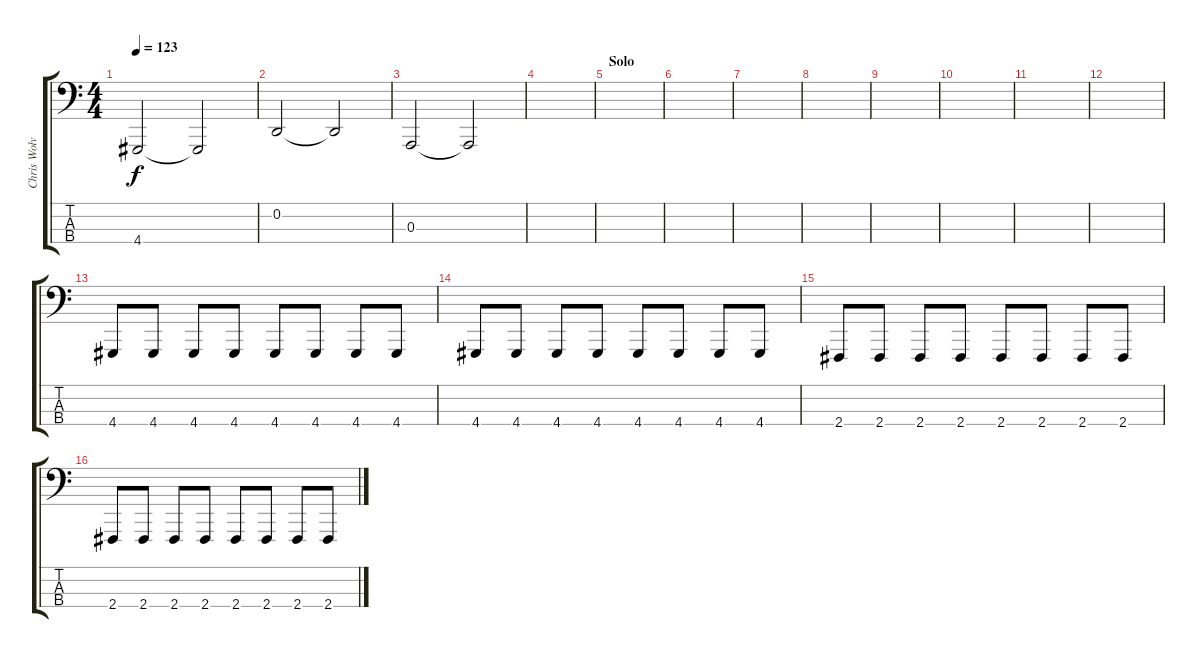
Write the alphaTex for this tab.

\track ("Chris Wolv." "Chris Wolv") {instrument lead8bassandlead}
\staff {score tabs}
\tuning (G2 D2 A1 E1) {hide}
\ts (4 4)
\tempo 123
\clef f4
\ks c
4.4.2{dy f} 4.4{t}.2 |
0.2.2 0.2{t}.2 |
0.3.2 0.3{t}.2 |
|
\section ("" "Solo")
|
|
|
|
|
|
|
|
4.4.8{volume 3} 4.4.8{volume 11} 4.4.8 4.4.8 4.4.8 4.4.8 4.4.8 4.4.8 |
4.4.8 4.4.8 4.4.8 4.4.8 4.4.8 4.4.8 4.4.8 4.4.8 |
2.4.8 2.4.8 2.4.8 2.4.8 2.4.8 2.4.8 2.4.8 2.4.8 |
2.4.8 2.4.8 2.4.8 2.4.8 2.4.8 2.4.8 2.4.8 2.4.8
